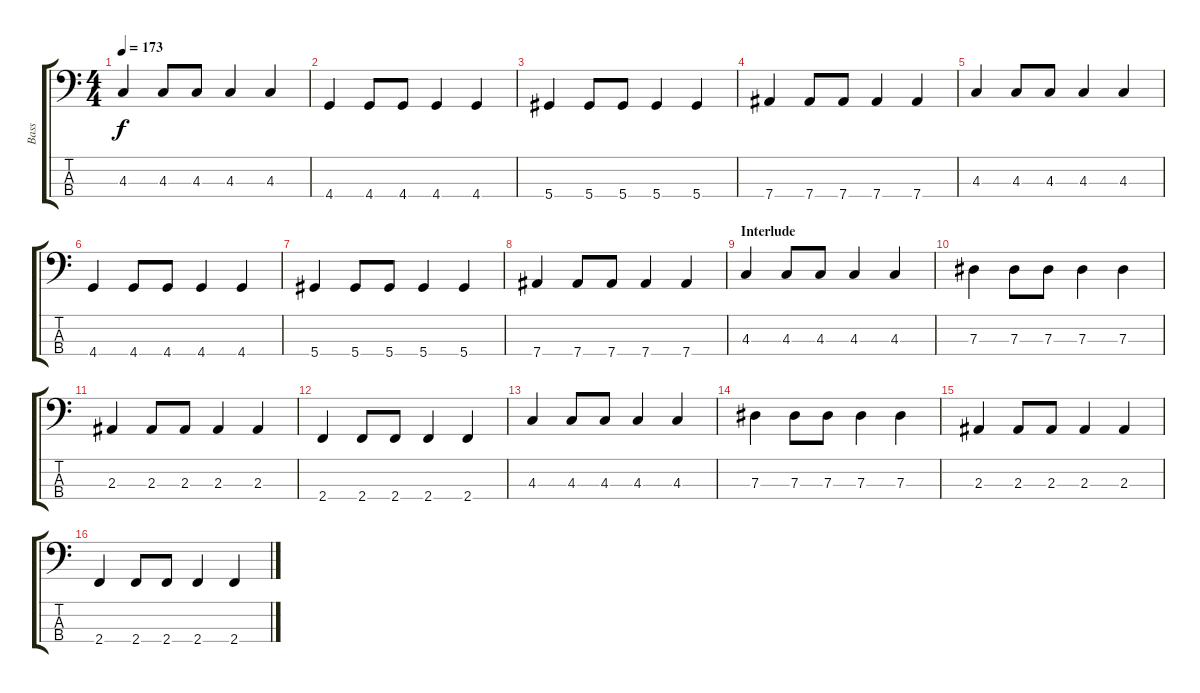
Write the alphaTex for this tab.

\track ("Bass" "Bass") {instrument electricbasspick}
\staff {score tabs}
\tuning (Gb2 Db2 Ab1 Eb1) {hide}
\ts (4 4)
\tempo 173
\clef f4
\ks c
4.3.4{dy f} 4.3.8 4.3.8 4.3.4 4.3.4 |
4.4.4 4.4.8 4.4.8 4.4.4 4.4.4 |
5.4.4 5.4.8 5.4.8 5.4.4 5.4.4 |
7.4.4 7.4.8 7.4.8 7.4.4 7.4.4 |
4.3.4 4.3.8 4.3.8 4.3.4 4.3.4 |
4.4.4 4.4.8 4.4.8 4.4.4 4.4.4 |
5.4.4 5.4.8 5.4.8 5.4.4 5.4.4 |
7.4.4 7.4.8 7.4.8 7.4.4 7.4.4 |
\section ("" "Interlude")
4.3.4 4.3.8 4.3.8 4.3.4 4.3.4 |
7.3.4 7.3.8 7.3.8 7.3.4 7.3.4 |
2.3.4 2.3.8 2.3.8 2.3.4 2.3.4 |
2.4.4 2.4.8 2.4.8 2.4.4 2.4.4 |
4.3.4 4.3.8 4.3.8 4.3.4 4.3.4 |
7.3.4 7.3.8 7.3.8 7.3.4 7.3.4 |
2.3.4 2.3.8 2.3.8 2.3.4 2.3.4 |
2.4.4 2.4.8 2.4.8 2.4.4 2.4.4
